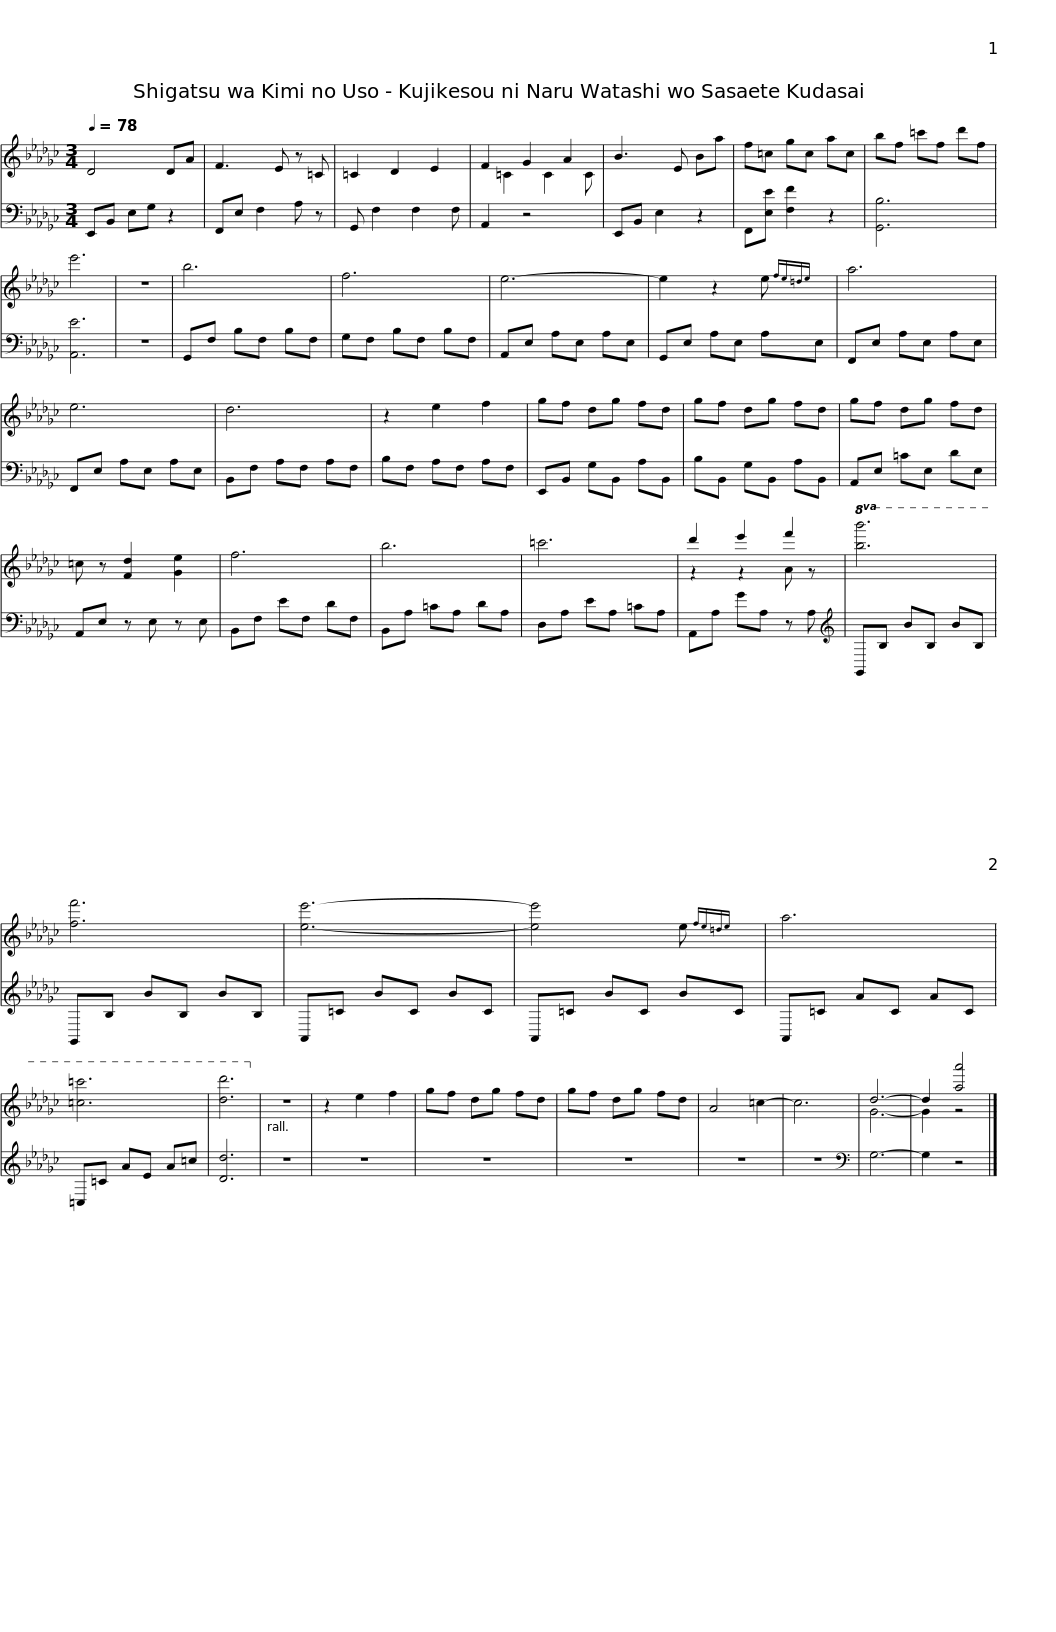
X:1
%%score { ( 1 3 ) | ( 2 4 ) }
L:1/8
Q:1/4=78
M:3/4
I:linebreak $
K:Gb
V:1 treble
V:3 treble
V:2 bass
V:4 bass
V:1
 D4 DA | F3 E z =C | =C2 D2 E2 | F2 G2 A2 | B3 E Ba | %5
 f=c gc ac |$ bf =c'f d'f | e'6 | z6 | b6 | %10
 f6 | e6- | e2 z2 e{fe=de} x |$ a6 | e6 | %15
 d6 | z2 e2 f2 | gf dg fd | gf dg fd | gf dg fd |$ %20
 =c z [Fd]2 [Ge]2 | f6 | b6 | =c'6 | d'2 e'2 f'2 | %25
!8va(! [bb']6 |$ [f'f'']6 | [e'e'']6- | [e'e'']4 e'{f'e'=d'e'} x | a'6 | %30
 [=c'=c'']6 | [d'd'']6!8va)! | z6 |$ z2 e2 f2 | gf dg fd | %35
 gf dg fd | A4 =c2- | c6 | d6- | d2 [aa']4 |] %40
V:2
 E,,B,, E,G, z2 | F,,E, F,2 A, z | G,, F,2 F,2 F, | A,,2 z4 | E,,B,, E,2 z2 | %5
 F,,[E,E] [F,F]2 z2 |$ [G,,B,]6 | [A,,E]6 | z6 | G,,F, B,F, B,F, | %10
 G,F, B,F, B,F, | A,,E, A,E, A,E, | G,,E, A,E, A,E, |$ F,,E, A,E, A,E, | F,,E, A,E, A,E, | %15
 B,,F, A,F, A,F, | B,F, A,F, A,F, | E,,B,, G,B,, A,B,, | B,B,, G,B,, A,B,, | A,,E, =CE, DE, |$ %20
 A,,E, z E, z E, | B,,F, EF, DF, | B,,A, =CA, DA, | D,A, EA, =CA, | A,,A, GA, z A, | %25
[K:treble] G,,B, BB, BB, |$ G,,B, BB, BB, | A,,=C BC BC | A,,=C BC BC | A,,=C AC AC | %30
 =C,=C AE A=c | [Dd]6 | z6 |$ z6 | z6 | %35
 z6 | z6 | z6 |[K:bass] x6 | x6 |] %40
V:3
 x6 | x6 | x6 | x =C2 C2 C | x6 | %5
 x6 |$ x6 | x6 | x6 | x6 | %10
 x6 | x6 | x6 |$ x6 | x6 | %15
 x6 | x6 | x6 | x6 | x6 |$ %20
 x6 | x6 | x6 | x6 | z2 z2 A z | %25
!8va(! x6 |$ x6 | x6 | x6 | x6 | %30
 x6 | x6!8va)! | x6 |$ x6 | x6 | %35
 x6 | x6 | x6 | G6- | G2 z4 |] %40
V:4
 x6 | x6 | x6 | x6 | x6 | %5
 x6 |$ x6 | x6 | x6 | x6 | %10
 x6 | x6 | x6 |$ x6 | x6 | %15
 x6 | x6 | x6 | x6 | x6 |$ %20
 x6 | x6 | x6 | x6 | x6 | %25
[K:treble] x6 |$ x6 | x6 | x6 | x6 | %30
 x6 | x6 | x6 |$ x6 | x6 | %35
 x6 | x6 | x6 |[K:bass] G,6- | G,2 z4 |] %40
